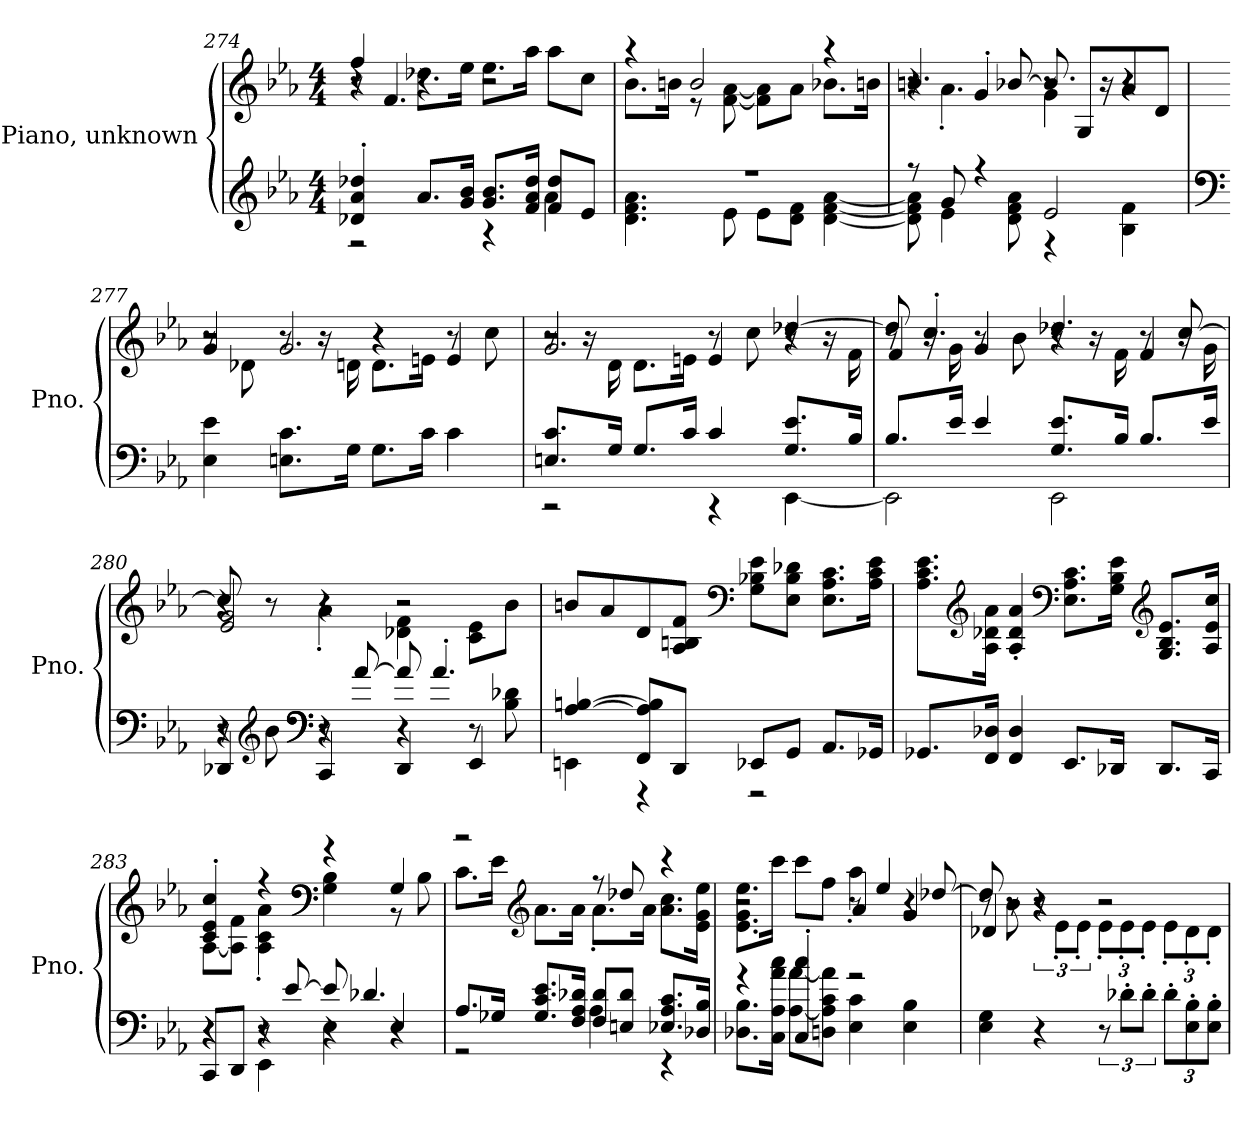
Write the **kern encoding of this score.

**kern	**kern
*part1	*part1
*staff2	*staff1
*I"Piano, unknown	*
*I'Pno.	*
*clefG2	*clefG2
*k[b-e-a-]	*k[b-e-a-]
*M4/4	*M4/4
=274	=274
*^	*^
*	*	*	*^
4d-X/' 4a-/' 4dd-X/'	2r	4ff/	4r	8r
.	.	.	.	4.f/
8.a-/L	.	4r	8.dd-X\L	.
16g/ 16b-/Jk	.	.	16ee-\Jk	.
8.g/ 8.b-/L	4r	2r	8.ee-\L	2r
16f/ 16a-/ 16dd-/Jk	.	.	16aa-\Jk	.
8f/ 8dd-/L	4a-\	.	8aa-\L	.
8e-/J	.	.	8cc\J	.
*	*	*	*v	*v
!!LO:LB:g=z
=275	=275	=275	=275
1r	4.d\ 4.f\ 4.a-\	4r	8.b-\L
.	.	.	16bn\Jk
.	.	2b/	8r
.	8e-\	.	[8f\ [8a-\
.	8e-\L	.	8f\] 8a-\]L
.	8d\ 8f\J	.	8a-\J
.	[4d\ [4f\ [4a-\	4r	8.b-X\L
.	.	.	16bn\Jk
=276	=276	=276	=276
*	*	*	*^
8r	8d\] 8f\] 8a-\]	4.bn/	8r	4r
8g/	4e-\	.	4.a-'\	.
4r	.	.	.	4g'/
.	8d\ 8f\ 8a-\	[8b-X/	.	.
2e-/	4r	8.b-/]	4g\	8r
.	.	.	.	8G/L
.	.	16r	.	.
.	4B-\ 4f\	4r	4r	8a-/
.	.	.	.	8d/J
*v	*v	*	*	*
=277	=277	=277	=277
*clefF4	*	*	*
4E-\ 4e-\	4g/	8r	2r
.	.	8d-X\	.
8.En\ 8.c\L	2.g/	8r	.
.	.	16r	.
16G\Jk	.	16dn\	.
8.G\L	.	8.d\L	4r
16c\Jk	.	16en\Jk	.
4c\	.	8r	4e/
.	.	8cc\	.
!!LO:LB:g=z	!!	!!
=278	=278	=278	=278
*^	*	*	*
8.En/ 8.c/L	2r	2.g/	8r	2r
.	.	.	16r	.
16G/Jk	.	.	16d\	.
8.G/L	.	.	8.d\L	.
16c/Jk	.	.	16en\Jk	.
4c/	4r	.	8r	4e/
.	.	.	8cc\	.
8.G/ 8.e-/L	[4EE-\	[4dd-X/	8r	4r
.	.	.	16r	.
16B-/Jk	.	.	16f\	.
=279	=279	=279	=279	=279
8.B-/L	2EE-\]	8dd-/]	8r	4f/
.	.	4.cc'/	16r	.
16e-/Jk	.	.	16g\	.
4e-/	.	.	8r	4g/
.	.	.	8b-\	.
8.G/ 8.e-/L	2EE-\	4.dd-X/	8r	4r
.	.	.	16r	.
16B-/Jk	.	.	16f\	.
8.B-/L	.	.	8r	4f/
.	.	[8cc/	16r	.
16e-/Jk	.	.	16g\	.
=280	=280	=280	=280	=280
*	*^	*	*	*
4r	8r	4DD-X/	8cc/]	4r	2e-/ 2g/
*clefG2	*	*	*	*	*
.	8b-\	.	8r	.	.
*clefF4	*	*	*	*	*
8r	4r	4CC/	4r	4a-'\	.
[8a-/	.	.	.	.	.
8a-/]	4r	4DD-/	2r	4d-X\ 4f\	2r
4.a-'/	.	.	.	.	.
.	8r	4EE-/	.	8c\ 8e-\L	.
.	8B-\ 8d-X\	.	.	8b-\J	.
*	*v	*v	*	*	*
*	*	*v	*v	*v
!!LO:LB:g=z
=281	=281	=281
[4A-/ [4Bn/	4EEn\	8bn/L
.	.	8a-/
8FF/ 8A-/] 8B/]L	4r	8d/
8DD/J	.	8A-/ 8Bn/ 8f/J
*	*	*clefF4
8EE-X/L	2r	8G\ 8B-X\ 8e-\L
8GG/J	.	8E-\ 8B-\ 8d-X\J
8.AA-/L	.	8.E-\ 8.A-\ 8.c\L
16GG-X/Jk	.	16A-\ 16c\ 16e-\Jk
*v	*v	*
=282	=282
8.GG-X/L	8.A-\ 8.c\ 8.e-\L
*	*clefG2
16FF/ 16D-X/Jk	16A-\ 16d-X\ 16a-\Jk
4FF/ 4D-/	4A-/' 4d-/' 4a-/'
*	*clefF4
8.EE-/L	8.E-\ 8.A-\ 8.c\L
16DD-X/Jk	16G\ 16B-\ 16e-\Jk
*	*clefG2
8.DD-/L	8.G/ 8.B-/ 8.e-/L
16CC/Jk	16A-/ 16e-/ 16cc/Jk
=283	=283
*^	*^
*	*^	*	*
4r	4r	8CC/L	4c/' 4e-/' 4cc/'	[8A-\L
.	.	8DD/J	.	8A-\] 8f\J
8r	4EE-\	4r	4r	4A-\' 4c\' 4a-\'
[8e-/	.	.	.	.
*	*	*	*clefF4	*
8e-/]	4E-\	4r	4r	4G\ 4B-\
4.d-X/	.	.	.	.
.	4r	4E-/	4G/	8r
.	.	.	.	8B-\
*	*v	*v	*	*
!!LO:LB:g=z	!!
=284	=284	=284	=284
8.A-/L	2r	2r	8.c\L
16G-X/Jk	.	.	16e-\Jk
*	*	*clefG2	*
8.G-/ 8.c/ 8.e-/L	.	.	8.a-\L
16F/ 16A-/ 16d-X/Jk	.	.	16a-\Jk
8F/ 8d-/L	4A-\	8r	8.a-'\L
8En/ 8d-/J	.	8dd-X/	.
.	.	.	16a-\Jk
8.E-X/ 8.A-/ 8.c/L	4r	4r	8.a-\ 8.cc\L
16D-X/ 16B-/Jk	.	.	16e-\ 16g\ 16ee-\Jk
=285	=285	=285	=285
*	*	*	*^
4r	8.D-X\ 8.B-\L	2r	8.e-\ 8.g\ 8.ee-\L	2r
.	16C\ 16A-\ 16a-\ 16cc\Jk	.	16ccc\Jk	.
4C/' 4cc/'	[8A-\ [8a-\L	.	8ccc\L	.
.	8Dn\ 8A-\] 8c\ 8a-\]J	.	8ff\J	.
2r	4E-\ 4c\	8r	4aa-'\	4a-/
.	.	4ee-/	.	.
.	4E-\ 4B-\	.	4r	4g/
.	.	[8dd-X/	.	.
*v	*v	*	*	*
=286	=286	=286	=286
4E-\ 4G\	8dd-/]	8r	4d-X/
.	8r	8b-\	.
4r	4r	12r	4r
.	.	12e-'\L	.
.	.	12e-'\J	.
*	*	*Xbrackettup	*
12r	2r	12e-'\L	2r
12d-X'\L	.	12e-'\	.
12d-'\J	.	12e-'\J	.
*Xbrackettup	*	*	*
12d-'\L	.	12e-'\L	.
12E-\' 12B-\'	.	12d-'\	.
12E-\' 12B-\'J	.	12d-'\J	.
*	*v	*v	*v
=	=
*-	*-
